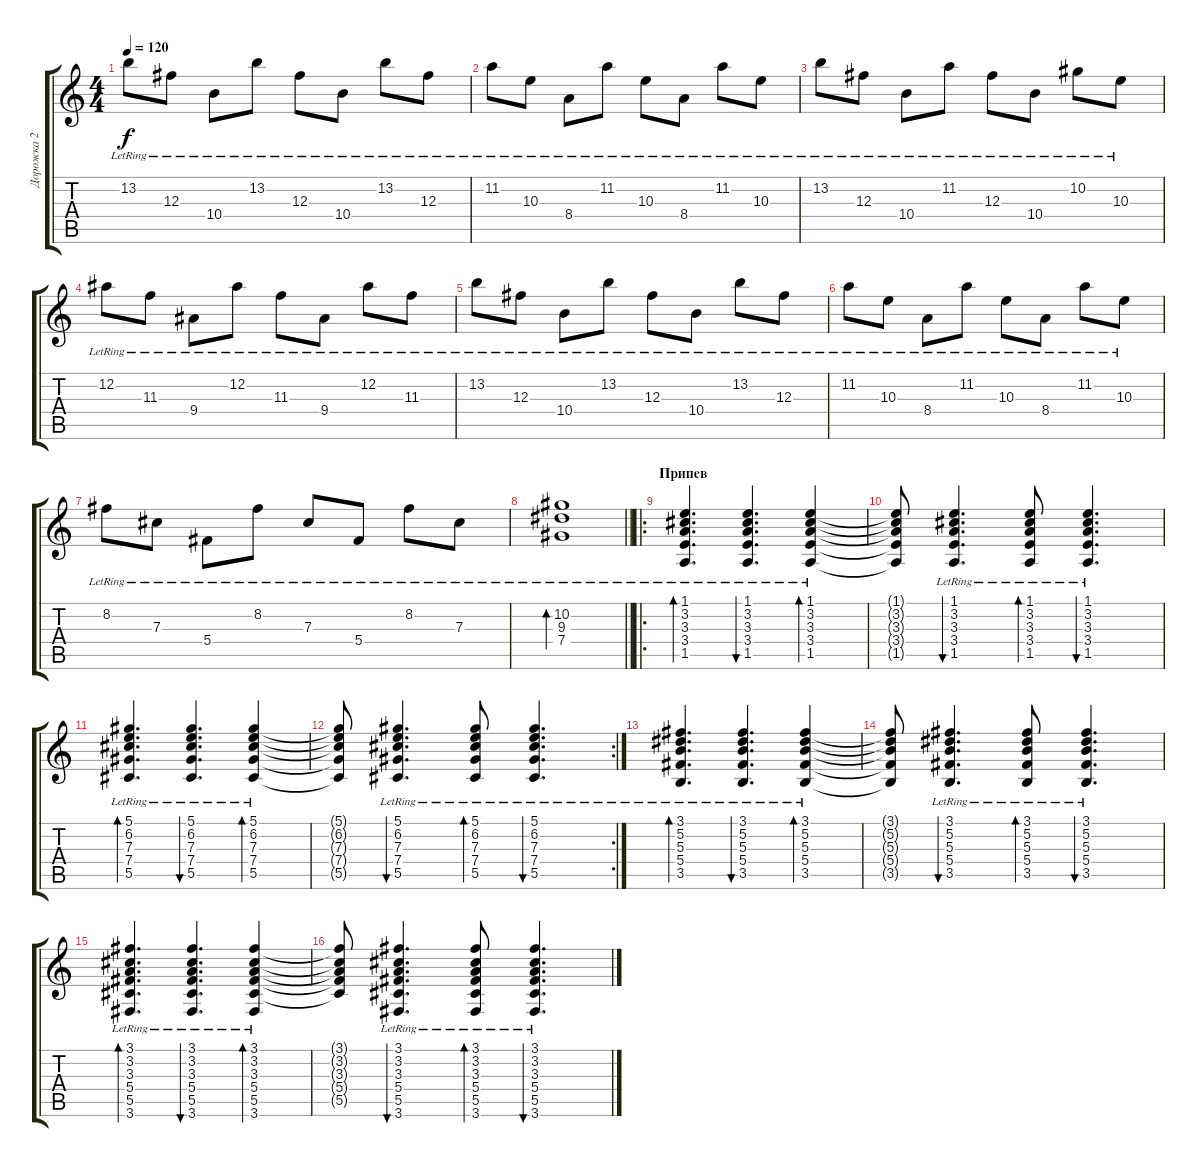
\track ("Дорожка 2" "Дорожка 2") {instrument acousticguitarsteel}
\staff {score tabs}
\tuning (Eb4 Bb3 Gb3 Db3 Ab2 Eb2) {hide}
\ts (4 4)
\tempo 120
\clef g2
\ks c
13.2{lr}.8{dy f} 12.3{lr}.8 10.4{lr}.8 13.2{lr}.8 12.3{lr}.8 10.4{lr}.8 13.2{lr}.8 12.3{lr}.8 |
11.2{lr}.8 10.3{lr}.8 8.4{lr}.8 11.2{lr}.8 10.3{lr}.8 8.4{lr}.8 11.2{lr}.8 10.3{lr}.8 |
13.2{lr}.8 12.3{lr}.8 10.4{lr}.8 11.2{lr}.8 12.3{lr}.8 10.4{lr}.8 10.2{lr}.8 10.3{lr}.8 |
12.2{lr}.8 11.3{lr}.8 9.4{lr}.8 12.2{lr}.8 11.3{lr}.8 9.4{lr}.8 12.2{lr}.8 11.3{lr}.8 |
13.2{lr}.8 12.3{lr}.8 10.4{lr}.8 13.2{lr}.8 12.3{lr}.8 10.4{lr}.8 13.2{lr}.8 12.3{lr}.8 |
11.2{lr}.8 10.3{lr}.8 8.4{lr}.8 11.2{lr}.8 10.3{lr}.8 8.4{lr}.8 11.2{lr}.8 10.3{lr}.8 |
8.2{lr}.8 7.3{lr}.8 5.4{lr}.8 8.2{lr}.8 7.3{lr}.8 5.4{lr}.8 8.2{lr}.8 7.3{lr}.8 |
\barLineRight lightlight
(10.2{lr} 9.3{lr} 7.4{lr}).1{bd 60} |
\ro
\section ("" "Припев")
(1.1{lr} 3.2{lr} 3.3{lr} 3.4{lr} 1.5{lr}).4{d bd 30} (1.1{lr} 3.2{lr} 3.3{lr} 3.4{lr} 1.5{lr}).4{d bu 30} (1.1{lr} 3.2{lr} 3.3{lr} 3.4{lr} 1.5{lr}).4{bd 30} |
(1.1{t} 3.2{t} 3.3{t} 3.4{t} 1.5{t}).8 (1.1{lr} 3.2{lr} 3.3{lr} 3.4{lr} 1.5{lr}).4{d bu 30} (1.1{lr} 3.2{lr} 3.3{lr} 3.4{lr} 1.5{lr}).8{bd 30} (1.1{lr} 3.2{lr} 3.3{lr} 3.4{lr} 1.5{lr}).4{d bu 30} |
(5.1{lr} 6.2{lr} 7.3{lr} 7.4{lr} 5.5{lr}).4{d bd 30} (5.1{lr} 6.2{lr} 7.3{lr} 7.4{lr} 5.5{lr}).4{d bu 30} (5.1{lr} 6.2{lr} 7.3{lr} 7.4{lr} 5.5{lr}).4{bd 30} |
\rc 2
(5.1{t} 6.2{t} 7.3{t} 7.4{t} 5.5{t}).8 (5.1{lr} 6.2{lr} 7.3{lr} 7.4{lr} 5.5{lr}).4{d bu 30} (5.1{lr} 6.2{lr} 7.3{lr} 7.4{lr} 5.5{lr}).8{bd 30} (5.1{lr} 6.2{lr} 7.3{lr} 7.4{lr} 5.5{lr}).4{d bu 30} |
(3.1{lr} 5.2{lr} 5.3{lr} 5.4{lr} 3.5{lr}).4{d bd 30} (3.1{lr} 5.2{lr} 5.3{lr} 5.4{lr} 3.5{lr}).4{d bu 30} (3.1{lr} 5.2{lr} 5.3{lr} 5.4{lr} 3.5{lr}).4{bd 30} |
(3.1{t} 5.2{t} 5.3{t} 5.4{t} 3.5{t}).8 (3.1{lr} 5.2{lr} 5.3{lr} 5.4{lr} 3.5{lr}).4{d bu 30} (3.1{lr} 5.2{lr} 5.3{lr} 5.4{lr} 3.5{lr}).8{bd 30} (3.1{lr} 5.2{lr} 5.3{lr} 5.4{lr} 3.5{lr}).4{d bu 30} |
(3.1{lr} 3.2{lr} 3.3{lr} 5.4{lr} 5.5{lr} 3.6).4{d bd 30} (3.1{lr} 3.2{lr} 3.3{lr} 5.4{lr} 5.5{lr} 3.6).4{d bu 30} (3.1{lr} 3.2{lr} 3.3{lr} 5.4{lr} 5.5{lr} 3.6).4{bd 30} |
(3.1{t} 3.2{t} 3.3{t} 5.4{t} 5.5{t}).8 (3.1{lr} 3.2{lr} 3.3{lr} 5.4{lr} 5.5{lr} 3.6).4{d bu 30} (3.1{lr} 3.2{lr} 3.3{lr} 5.4{lr} 5.5{lr} 3.6).8{bd 30} (3.1{lr} 3.2{lr} 3.3{lr} 5.4{lr} 5.5{lr} 3.6).4{d bu 30}
